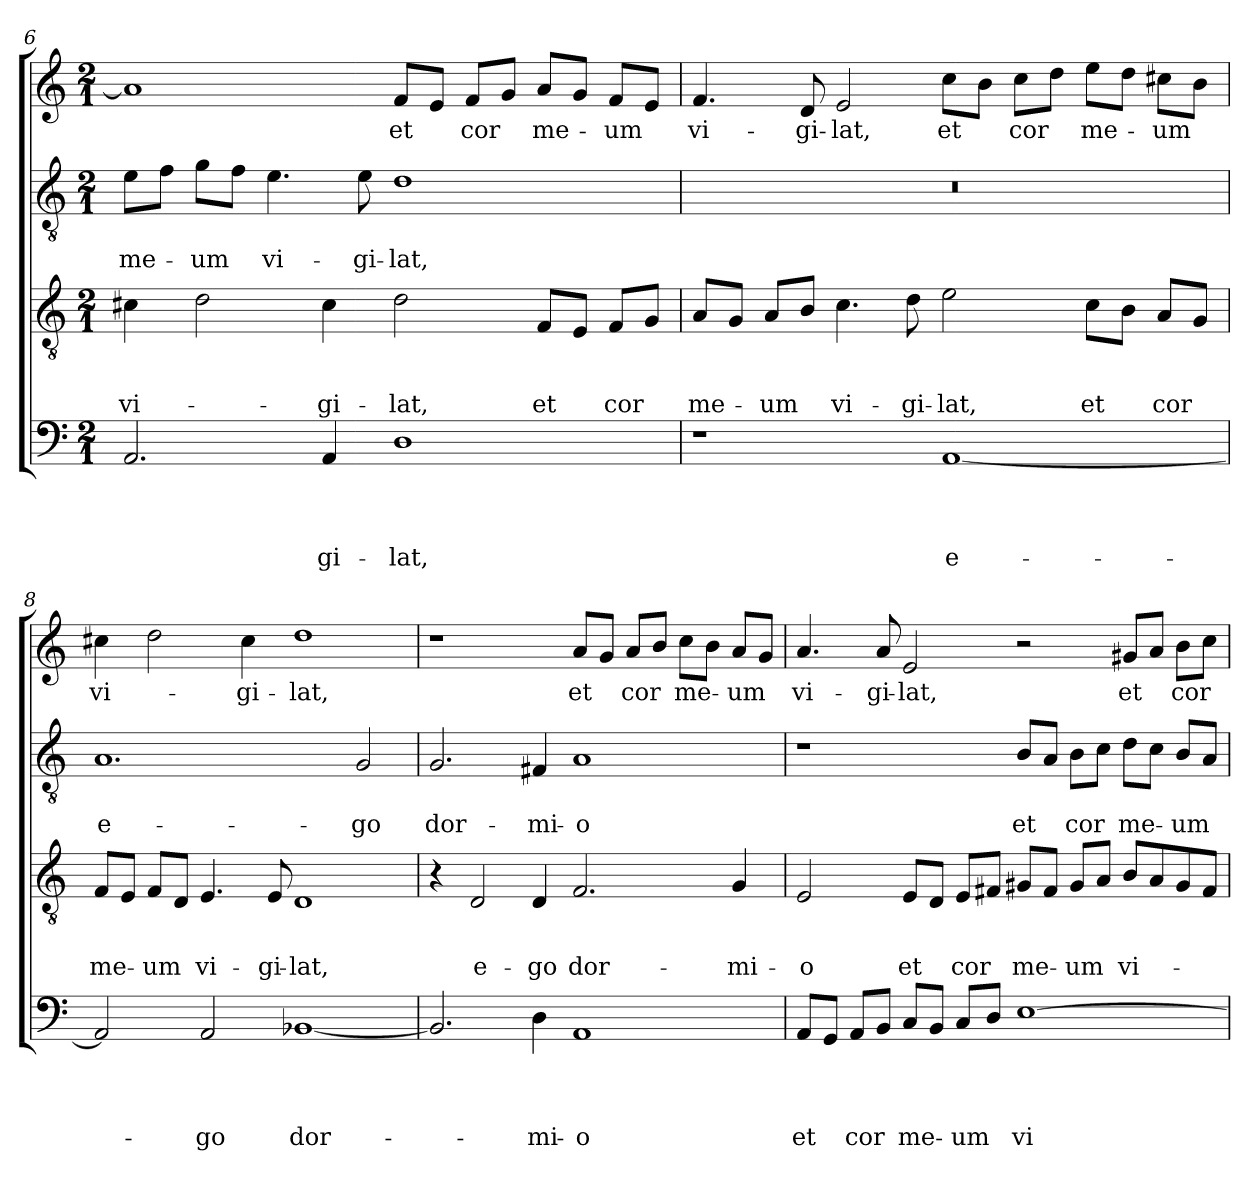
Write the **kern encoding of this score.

**kern	**text	**text	**text	**text	**kern	**text	**text	**text	**kern	**text	**text	**kern	**text
*part4	*part4	*part4	*part4	*part4	*part3	*part3	*part3	*part3	*part2	*part2	*part2	*part1	*part1
*staff4	*staff4	*staff4	*staff4	*staff4	*staff3	*staff3	*staff3	*staff3	*staff2	*staff2	*staff2	*staff1	*staff1
*clefF4	*	*	*	*	*clefGv2	*	*	*	*clefGv2	*	*	*clefG2	*
*k[]	*	*	*	*	*k[]	*	*	*	*k[]	*	*	*k[]	*
*C:	*	*	*	*	*C:	*	*	*	*C:	*	*	*C:	*
*M2/1	*	*	*	*	*M2/1	*	*	*	*M2/1	*	*	*M2/1	*
=6	=6	=6	=6	=6	=6	=6	=6	=6	=6	=6	=6	=6	=6
!	!	!	!	!	!	!	!	!LO:LY:b	!	!	!LO:LY:b	!	!
2.AA/	.	.	.	.	4c#X\	.	.	vi-	8e\L	.	me-	1a]	.
.	.	.	.	.	.	.	.	.	8f\J	.	.	.	.
!	!	!	!	!	!	!	!	!	!	!	!LO:LY:b	!	!
.	.	.	.	.	2d\	.	.	.	8g\L	.	-um	.	.
.	.	.	.	.	.	.	.	.	8f\J	.	.	.	.
!	!	!	!	!	!	!	!	!	!	!	!LO:LY:b	!	!
.	.	.	.	.	.	.	.	.	4.e\	.	vi-	.	.
!	!	!	!	!LO:LY:b	!	!	!	!LO:LY:b	!	!	!	!	!
4AA/	.	.	.	-gi-	4c#\	.	.	-gi-	.	.	.	.	.
!	!	!	!	!	!	!	!	!	!	!	!LO:LY:b	!	!
.	.	.	.	.	.	.	.	.	8e\	.	-gi-	.	.
!	!	!	!	!LO:LY:b	!	!	!	!LO:LY:b	!	!	!LO:LY:b	!	!LO:LY:b
1D	.	.	.	-lat,	2d\	.	.	-lat,	1d	.	-lat,	8f/L	et
.	.	.	.	.	.	.	.	.	.	.	.	8e/J	.
!	!	!	!	!	!	!	!	!	!	!	!	!	!LO:LY:b
.	.	.	.	.	.	.	.	.	.	.	.	8f/L	cor
.	.	.	.	.	.	.	.	.	.	.	.	8g/J	.
!	!	!	!	!	!	!	!	!LO:LY:b	!	!	!	!	!LO:LY:b
.	.	.	.	.	8F/L	.	.	et	.	.	.	8a/L	me-
.	.	.	.	.	8E/J	.	.	.	.	.	.	8g/J	.
!	!	!	!	!	!	!	!	!LO:LY:b	!	!	!	!	!LO:LY:b
.	.	.	.	.	8F/L	.	.	cor	.	.	.	8f/L	-um
.	.	.	.	.	8G/J	.	.	.	.	.	.	8e/J	.
=7	=7	=7	=7	=7	=7	=7	=7	=7	=7	=7	=7	=7	=7
!	!	!	!	!	!	!	!	!LO:LY:b	!	!	!	!	!LO:LY:b
1r	.	.	.	.	8A/L	.	.	me-	0r	.	.	4.f/	vi-
.	.	.	.	.	8G/J	.	.	.	.	.	.	.	.
!	!	!	!	!	!	!	!	!LO:LY:b	!	!	!	!	!
.	.	.	.	.	8A/L	.	.	-um	.	.	.	.	.
!	!	!	!	!	!	!	!	!	!	!	!	!	!LO:LY:b
.	.	.	.	.	8B/J	.	.	.	.	.	.	8d/	-gi-
!	!	!	!	!	!	!	!	!LO:LY:b	!	!	!	!	!LO:LY:b
.	.	.	.	.	4.c\	.	.	vi-	.	.	.	2e/	-lat,
!	!	!	!	!	!	!	!	!LO:LY:b	!	!	!	!	!
.	.	.	.	.	8d\	.	.	-gi-	.	.	.	.	.
!	!	!	!	!LO:LY:b	!	!	!	!LO:LY:b	!	!	!	!	!LO:LY:b
[1AA	.	.	.	e-	2e\	.	.	-lat,	.	.	.	8cc\L	et
.	.	.	.	.	.	.	.	.	.	.	.	8b\J	.
!	!	!	!	!	!	!	!	!	!	!	!	!	!LO:LY:b
.	.	.	.	.	.	.	.	.	.	.	.	8cc\L	cor
.	.	.	.	.	.	.	.	.	.	.	.	8dd\J	.
!	!	!	!	!	!	!	!	!LO:LY:b	!	!	!	!	!LO:LY:b
.	.	.	.	.	8c\L	.	.	et	.	.	.	8ee\L	me-
.	.	.	.	.	8B\J	.	.	.	.	.	.	8dd\J	.
!	!	!	!	!	!	!	!	!LO:LY:b	!	!	!	!	!LO:LY:b
.	.	.	.	.	8A/L	.	.	cor	.	.	.	8cc#X\L	-um
.	.	.	.	.	8G/J	.	.	.	.	.	.	8b\J	.
!!LO:LB:g=z
=8	=8	=8	=8	=8	=8	=8	=8	=8	=8	=8	=8	=8	=8
!	!	!	!	!	!	!	!	!LO:LY:b	!	!	!LO:LY:b	!	!LO:LY:b
2AA/]	.	.	.	.	8F/L	.	.	me-	1.A	.	e-	4cc#X\	vi-
.	.	.	.	.	8E/J	.	.	.	.	.	.	.	.
!	!	!	!	!	!	!	!	!LO:LY:b	!	!	!	!	!
.	.	.	.	.	8F/L	.	.	-um	.	.	.	2dd\	.
.	.	.	.	.	8D/J	.	.	.	.	.	.	.	.
!	!	!	!	!LO:LY:b	!	!	!	!LO:LY:b	!	!	!	!	!
2AA/	.	.	.	-go	4.E/	.	.	vi-	.	.	.	.	.
!	!	!	!	!	!	!	!	!	!	!	!	!	!LO:LY:b
.	.	.	.	.	.	.	.	.	.	.	.	4cc#\	-gi-
!	!	!	!	!	!	!	!	!LO:LY:b	!	!	!	!	!
.	.	.	.	.	8E/	.	.	-gi-	.	.	.	.	.
!	!	!	!	!LO:LY:b	!	!	!	!LO:LY:b	!	!	!	!	!LO:LY:b
[1BB-X	.	.	.	dor-	1D	.	.	-lat,	.	.	.	1dd	-lat,
!	!	!	!	!	!	!	!	!	!	!	!LO:LY:b	!	!
.	.	.	.	.	.	.	.	.	2G/	.	-go	.	.
=9	=9	=9	=9	=9	=9	=9	=9	=9	=9	=9	=9	=9	=9
!	!	!	!	!	!	!	!	!	!	!	!LO:LY:b	!	!
2.BB-/]	.	.	.	.	4r	.	.	.	2.G/	.	dor-	1r	.
!	!	!	!	!	!	!	!	!LO:LY:b	!	!	!	!	!
.	.	.	.	.	2D/	.	.	e-	.	.	.	.	.
!	!	!	!	!LO:LY:b	!	!	!	!LO:LY:b	!	!	!LO:LY:b	!	!
4D\	.	.	.	-mi-	4D/	.	.	-go	4F#X/	.	-mi-	.	.
!	!	!	!	!LO:LY:b	!	!	!	!LO:LY:b	!	!	!LO:LY:b	!	!LO:LY:b
1AA	.	.	.	-o	2.F/	.	.	dor-	1A	.	-o	8a/L	et
.	.	.	.	.	.	.	.	.	.	.	.	8g/J	.
!	!	!	!	!	!	!	!	!	!	!	!	!	!LO:LY:b
.	.	.	.	.	.	.	.	.	.	.	.	8a/L	cor
.	.	.	.	.	.	.	.	.	.	.	.	8b/J	.
!	!	!	!	!	!	!	!	!	!	!	!	!	!LO:LY:b
.	.	.	.	.	.	.	.	.	.	.	.	8cc\L	me-
.	.	.	.	.	.	.	.	.	.	.	.	8b\J	.
!	!	!	!	!	!	!	!	!LO:LY:b	!	!	!	!	!LO:LY:b
.	.	.	.	.	4G/	.	.	-mi-	.	.	.	8a/L	-um
.	.	.	.	.	.	.	.	.	.	.	.	8g/J	.
=10	=10	=10	=10	=10	=10	=10	=10	=10	=10	=10	=10	=10	=10
!	!	!	!	!LO:LY:b	!	!	!	!LO:LY:b	!	!	!	!	!LO:LY:b
8AA/L	.	.	.	et	2E/	.	.	-o	1r	.	.	4.a/	vi-
8GG/J	.	.	.	.	.	.	.	.	.	.	.	.	.
!	!	!	!	!LO:LY:b	!	!	!	!	!	!	!	!	!
8AA/L	.	.	.	cor	.	.	.	.	.	.	.	.	.
!	!	!	!	!	!	!	!	!	!	!	!	!	!LO:LY:b
8BB/J	.	.	.	.	.	.	.	.	.	.	.	8a/	-gi-
!	!	!	!	!LO:LY:b	!	!	!	!LO:LY:b	!	!	!	!	!LO:LY:b
8C/L	.	.	.	me-	8E/L	.	.	et	.	.	.	2e/	-lat,
8BB/J	.	.	.	.	8D/J	.	.	.	.	.	.	.	.
!	!	!	!	!LO:LY:b	!	!	!	!LO:LY:b	!	!	!	!	!
8C/L	.	.	.	-um	8E/L	.	.	cor	.	.	.	.	.
8D/J	.	.	.	.	8F#X/J	.	.	.	.	.	.	.	.
!	!	!	!	!LO:LY:b	!	!	!	!LO:LY:b	!	!	!LO:LY:b	!	!
[1E	.	.	.	vi-	8G#X/L	.	.	me-	8B/L	.	et	2r	.
.	.	.	.	.	8F#/J	.	.	.	8A/J	.	.	.	.
!	!	!	!	!	!	!	!	!LO:LY:b	!	!	!LO:LY:b	!	!
.	.	.	.	.	8G#/L	.	.	-um	8B\L	.	cor	.	.
.	.	.	.	.	8A/J	.	.	.	8c\J	.	.	.	.
!	!	!	!	!	!	!	!	!LO:LY:b	!	!	!LO:LY:b	!	!LO:LY:b
.	.	.	.	.	8B/L	.	.	vi-	8d\L	.	me-	8g#X/L	et
.	.	.	.	.	8A/	.	.	.	8c\J	.	.	8a/J	.
!	!	!	!	!	!	!	!	!	!	!	!LO:LY:b	!	!LO:LY:b
.	.	.	.	.	8G#/	.	.	.	8B/L	.	-um	8b\L	cor
.	.	.	.	.	8F#/J	.	.	.	8A/J	.	.	8cc\J	.
=	=	=	=	=	=	=	=	=	=	=	=	=	=
*-	*-	*-	*-	*-	*-	*-	*-	*-	*-	*-	*-	*-	*-
